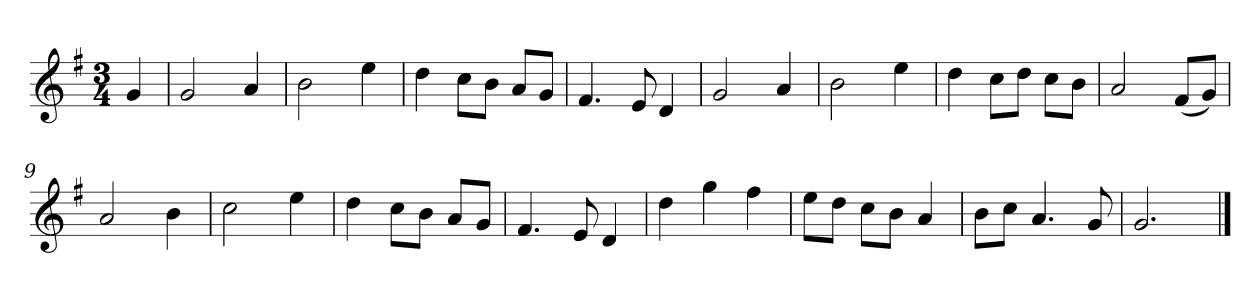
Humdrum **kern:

**kern
*part1
*staff1
*k[f#]
*M3/4
*MM120
=
4g
=1
2g
4a
=2
2b
4ee
=3
4dd
8ccL
8bJ
8aL
8gJ
=4
4.f#
8e
4d
=5
2g
4a
=6
2b
4ee
=7
4dd
8ccL
8ddJ
8ccL
8bJ
=8
2a
(8f#L
8gJ)
=9
2a
4b
=10
2cc
4ee
=11
4dd
8ccL
8bJ
8aL
8gJ
=12
4.f#
8e
4d
=13
4dd
4gg
4ff#
=14
8eeL
8ddJ
8ccL
8bJ
4a
=15
8bL
8ccJ
4.a
8g
=16
2.g
==
*-
